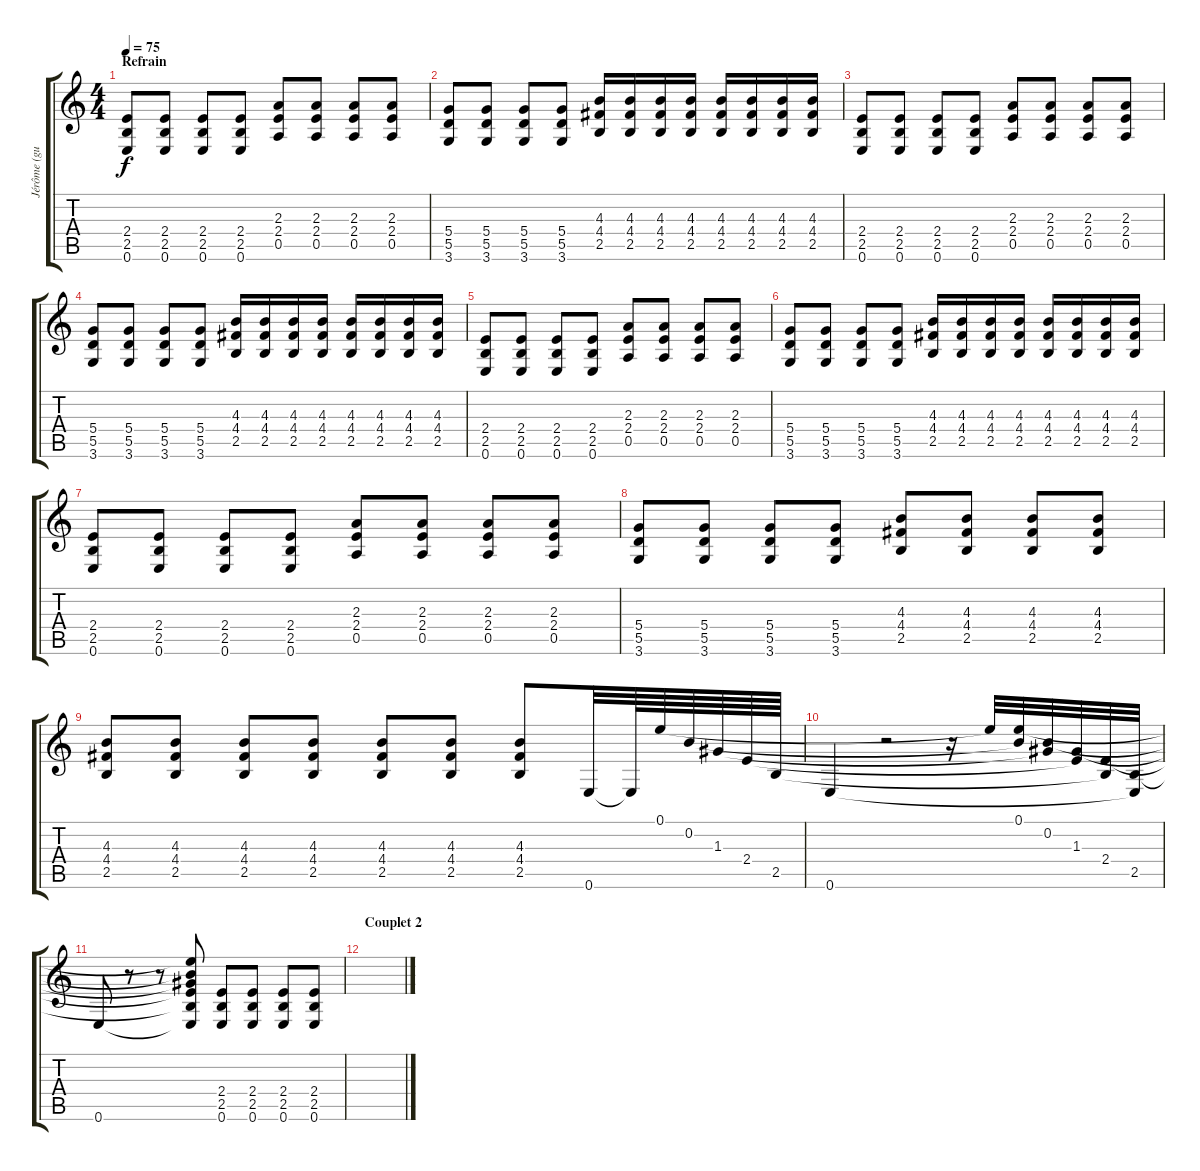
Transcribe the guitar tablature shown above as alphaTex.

\track ("Jérôme (guitare)" "Jérôme (gu") {instrument distortionguitar}
\staff {score tabs}
\tuning (E4 B3 G3 D3 A2 E2) {hide}
\ts (4 4)
\section ("" "Refrain")
\tempo 75
\clef g2
\ks c
(2.4 2.5 0.6).8{dy f} (2.4 2.5 0.6).8 (2.4 2.5 0.6).8 (2.4 2.5 0.6).8 (2.3 2.4 0.5).8 (2.3 2.4 0.5).8 (2.3 2.4 0.5).8 (2.3 2.4 0.5).8 |
(5.4 5.5 3.6).8 (5.4 5.5 3.6).8 (5.4 5.5 3.6).8 (5.4 5.5 3.6).8 (4.3 4.4 2.5).16 (4.3 4.4 2.5).16 (4.3 4.4 2.5).16 (4.3 4.4 2.5).16 (4.3 4.4 2.5).16 (4.3 4.4 2.5).16 (4.3 4.4 2.5).16 (4.3 4.4 2.5).16 |
(2.4 2.5 0.6).8 (2.4 2.5 0.6).8 (2.4 2.5 0.6).8 (2.4 2.5 0.6).8 (2.3 2.4 0.5).8 (2.3 2.4 0.5).8 (2.3 2.4 0.5).8 (2.3 2.4 0.5).8 |
(5.4 5.5 3.6).8 (5.4 5.5 3.6).8 (5.4 5.5 3.6).8 (5.4 5.5 3.6).8 (4.3 4.4 2.5).16 (4.3 4.4 2.5).16 (4.3 4.4 2.5).16 (4.3 4.4 2.5).16 (4.3 4.4 2.5).16 (4.3 4.4 2.5).16 (4.3 4.4 2.5).16 (4.3 4.4 2.5).16 |
(2.4 2.5 0.6).8 (2.4 2.5 0.6).8 (2.4 2.5 0.6).8 (2.4 2.5 0.6).8 (2.3 2.4 0.5).8 (2.3 2.4 0.5).8 (2.3 2.4 0.5).8 (2.3 2.4 0.5).8 |
(5.4 5.5 3.6).8 (5.4 5.5 3.6).8 (5.4 5.5 3.6).8 (5.4 5.5 3.6).8 (4.3 4.4 2.5).16 (4.3 4.4 2.5).16 (4.3 4.4 2.5).16 (4.3 4.4 2.5).16 (4.3 4.4 2.5).16 (4.3 4.4 2.5).16 (4.3 4.4 2.5).16 (4.3 4.4 2.5).16 |
(2.4 2.5 0.6).8 (2.4 2.5 0.6).8 (2.4 2.5 0.6).8 (2.4 2.5 0.6).8 (2.3 2.4 0.5).8 (2.3 2.4 0.5).8 (2.3 2.4 0.5).8 (2.3 2.4 0.5).8 |
(5.4 5.5 3.6).8 (5.4 5.5 3.6).8 (5.4 5.5 3.6).8 (5.4 5.5 3.6).8 (4.3 4.4 2.5).8 (4.3 4.4 2.5).8 (4.3 4.4 2.5).8 (4.3 4.4 2.5).8 |
(4.3 4.4 2.5).8 (4.3 4.4 2.5).8 (4.3 4.4 2.5).8 (4.3 4.4 2.5).8 (4.3 4.4 2.5).8 (4.3 4.4 2.5).8 (4.3 4.4 2.5).8 0.6.32 0.6{t}.64 0.1.64 0.2.64 1.3.64 2.4.64 2.5.64 |
0.6.4 r.2 r.16 0.1{t}.32 (0.1 0.2{t}).32 (0.2 1.3{t}).32 (1.3 2.4{t}).32 (2.4 2.5{t}).32 (2.5 0.6{t}).32 |
0.6.8 r.8 r.8 (0.1{t} 0.2{t} 1.3{t} 2.4{t} 2.5{t} 0.6{t}).8 (2.4 2.5 0.6).8 (2.4 2.5 0.6).8 (2.4 2.5 0.6).8 (2.4 2.5 0.6).8 |
\section ("" "Couplet 2")
